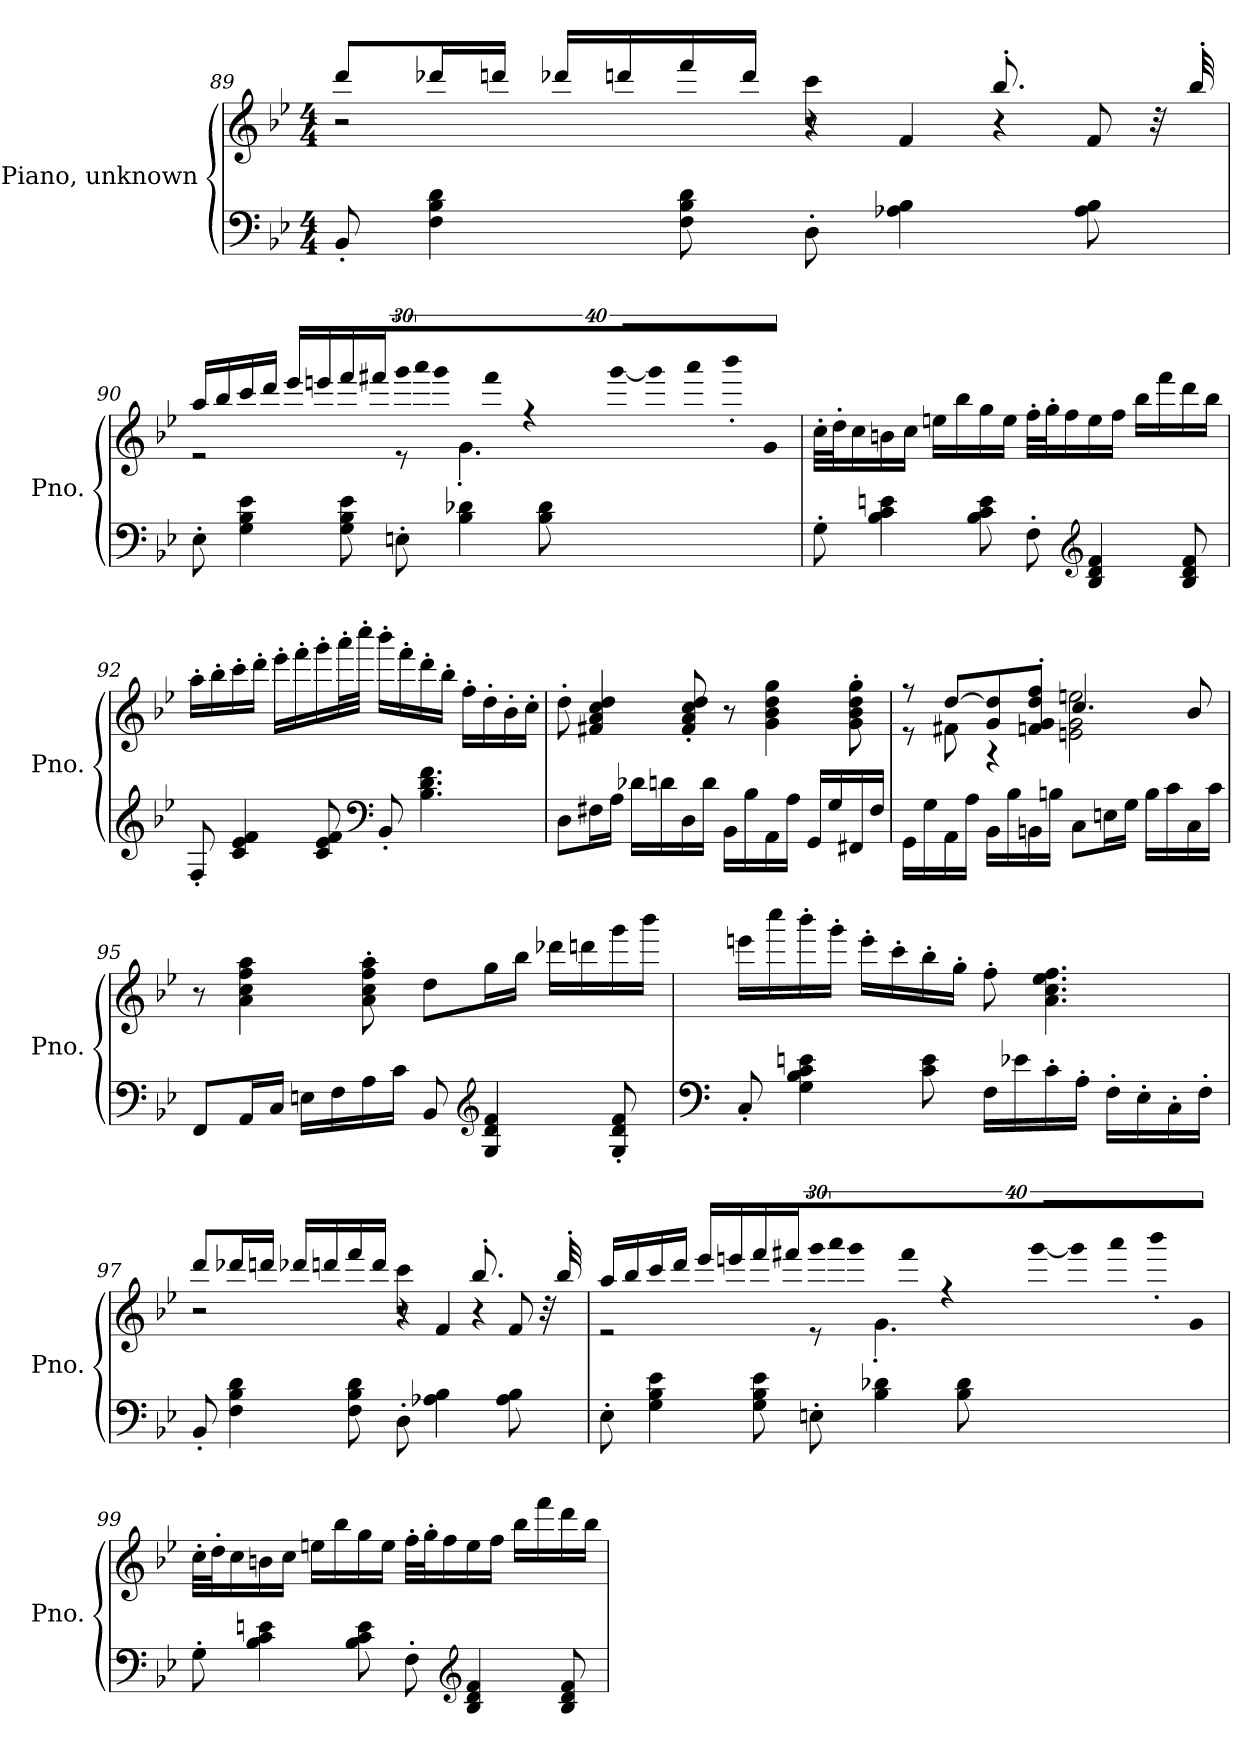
**kern	**kern
*part1	*part1
*staff2	*staff1
*I"Piano, unknown	*
*I'Pno.	*
!!LO:LB:g=z
*clefF4	*clefG2
*k[b-e-]	*k[b-e-]
*M4/4	*M4/4
=89	=89
*	*^
*	*	*^
8BB-'/	8ddd/L	2r	2r
4F\ 4B-\ 4d\	16ddd-X/L	.	.
.	16dddn/JJ	.	.
.	16ddd-X/LL	.	.
.	16dddn/	.	.
8F\ 8B-\ 8d\	16fff/	.	.
.	16ddd/JJ	.	.
8D'\	4r	4ccc\	8r
4A-X\ 4B-\	.	.	4f/
.	8.bb-'/	4r	.
8A-\ 8B-\	.	.	8f/
.	32r	.	.
.	32bb-'/	.	.
*	*	*v	*v
!!LO:LB:g=z
=90	=90	=90
8E-'\	16aa/LL	2r
.	16bb-/	.
4G\ 4B-\ 4e-\	16ccc/	.
.	16ddd/JJ	.
.	16eee-/LL	.
.	16eeen/	.
8G\ 8B-\ 8e-\	16fff/	.
.	16fff#X/	.
!	!LO:N:vis=64	!
8En'\	960%17ggg/KL	8r
!	!LO:N:vis=32	!
.	640%23aaa/	.
!	!LO:N:vis=64	!
.	960%17ggg/L	.
!	!LO:N:vis=64	!
.	960%17fff#/JJJJ	.
!	!LO:N:vis=64	!
.	960%17r	.
.	1920ryy	.
!	!LO:N:vis=64	!
.	[960%17ggg/KKLL	.
4B-\ 4d-X\	16ggg/]	4.g'\
.	16aaa/J	.
.	8bbb-'/	.
8B-\ 8d-\	8g/J	.
*	*v	*v
!!LO:LB:g=z
=91	=91
8G'\	32cc'\LLL
.	32dd'\J
.	16cc\
4B-\ 4c\ 4en\	16bn\
.	16cc\JJ
.	16een\LL
.	16bb-\
8B-\ 8c\ 8e\	16gg\
.	16ee\JJ
8F'\	32ff'\LLL
.	32gg'\J
.	16ff\
*clefG2	*
4B-/ 4d/ 4f/	16ee\
.	16ff\JJ
.	16bb-\LL
.	16fff\
8B-/ 8d/ 8f/	16ddd\
.	16bb-\JJ
=92	=92
8F'/	16aa'\LL
.	16bb-'\
4c/ 4e-/ 4f/	16ccc'\
.	16ddd'\JJ
.	16eee-'\LL
.	16fff'\
8c/ 8e-/ 8f/	16ggg'\
.	32aaa'\L
.	32cccc'\JJJ
*clefF4	*
8BB-'/	16bbb-'\LL
.	16fff'\
4.B-\ 4.d\ 4.f\	16ddd'\
.	16bb-'\JJ
.	16ff'\LL
.	16dd'\
.	16b-'\
.	16cc'\JJ
!!LO:LB:g=z
=93	=93
8D\L	8dd'\
16F#X\L	4f#X/ 4a/ 4cc/ 4dd/
16A\JJ	.
16d-X\LL	.
16dn\	.
16D\	8f#/' 8a/' 8cc/' 8dd/'
16d\JJ	.
16BB-\LL	8r
16B-\	.
16AA\	4g\ 4b-\ 4dd\ 4gg\
16A\JJ	.
16GG/LL	.
16G/	.
16FF#X/	8g\' 8b-\' 8dd\' 8gg\'
16F#/JJ	.
=94	=94
*	*^
16GG\LL	8r	8r
16G\	.	.
16AA\	[8dd/L	8f#X\
16A\JJ	.	.
16BB-\LL	8g/ 8dd/]	4r
16B-\	.	.
16BBn\	8fn/' 8g/' 8dd/' 8ff/'J	.
16Bn\JJ	.	.
8C\L	4.cc/	2en\ 2g\ 2een\
16En\L	.	.
16G\JJ	.	.
16B\LL	.	.
16c\	.	.
16C\	8b-/	.
16c\JJ	.	.
*	*v	*v
!!LO:PB:g=z
=95	=95
8FF/L	8r
16AA/L	4a\ 4cc\ 4ff\ 4aa\
16C/JJ	.
16En\LL	.
16F\	.
16A\	8a\' 8cc\' 8ff\' 8aa\'
16c\JJ	.
8BB-/	8dd\L
*clefG2	*
4G/ 4d/ 4f/	16gg\L
.	16bb-\JJ
.	16ddd-X\LL
.	16dddn\
8G/' 8d/' 8f/'	16ggg\
.	16bbb-\JJ
=96	=96
*clefF4	*
8C'/	16eeen\LL
.	16cccc\
4G\ 4B-\ 4c\ 4en\	16bbb-'\
.	16ggg'\JJ
.	16eee'\LL
.	16ccc'\
8c\ 8e\	16bb-'\
.	16gg'\JJ
16F\LL	8ff'\
16e-X\	.
16c'\	4.a\ 4.cc\ 4.ee-\ 4.ff\
16A'\JJ	.
16F'\LL	.
16E-'\	.
16C'\	.
16F'\JJ	.
!!LO:LB:g=z
=97	=97
*	*^
*	*	*^
8BB-'/	8ddd/L	2r	2r
4F\ 4B-\ 4d\	16ddd-X/L	.	.
.	16dddn/JJ	.	.
.	16ddd-X/LL	.	.
.	16dddn/	.	.
8F\ 8B-\ 8d\	16fff/	.	.
.	16ddd/JJ	.	.
8D'\	4r	4ccc\	8r
4A-X\ 4B-\	.	.	4f/
.	8.bb-'/	4r	.
8A-\ 8B-\	.	.	8f/
.	32r	.	.
.	32bb-'/	.	.
*	*	*v	*v
!!LO:LB:g=z
=98	=98	=98
8E-'\	16aa/LL	2r
.	16bb-/	.
4G\ 4B-\ 4e-\	16ccc/	.
.	16ddd/JJ	.
.	16eee-/LL	.
.	16eeen/	.
8G\ 8B-\ 8e-\	16fff/	.
.	16fff#X/	.
!	!LO:N:vis=64	!
8En'\	960%17ggg/KL	8r
!	!LO:N:vis=32	!
.	640%23aaa/	.
!	!LO:N:vis=64	!
.	960%17ggg/L	.
!	!LO:N:vis=64	!
.	960%17fff#/JJJJ	.
!	!LO:N:vis=64	!
.	960%17r	.
.	1920ryy	.
!	!LO:N:vis=64	!
.	[960%17ggg/KKLL	.
4B-\ 4d-X\	16ggg/]	4.g'\
.	16aaa/J	.
.	8bbb-'/	.
8B-\ 8d-\	8g/J	.
*	*v	*v
!!LO:LB:g=z
=99	=99
8G'\	32cc'\LLL
.	32dd'\J
.	16cc\
4B-\ 4c\ 4en\	16bn\
.	16cc\JJ
.	16een\LL
.	16bb-\
8B-\ 8c\ 8e\	16gg\
.	16ee\JJ
8F'\	32ff'\LLL
.	32gg'\J
.	16ff\
*clefG2	*
4B-/ 4d/ 4f/	16ee\
.	16ff\JJ
.	16bb-\LL
.	16fff\
8B-/ 8d/ 8f/	16ddd\
.	16bb-\JJ
=	=
*-	*-
